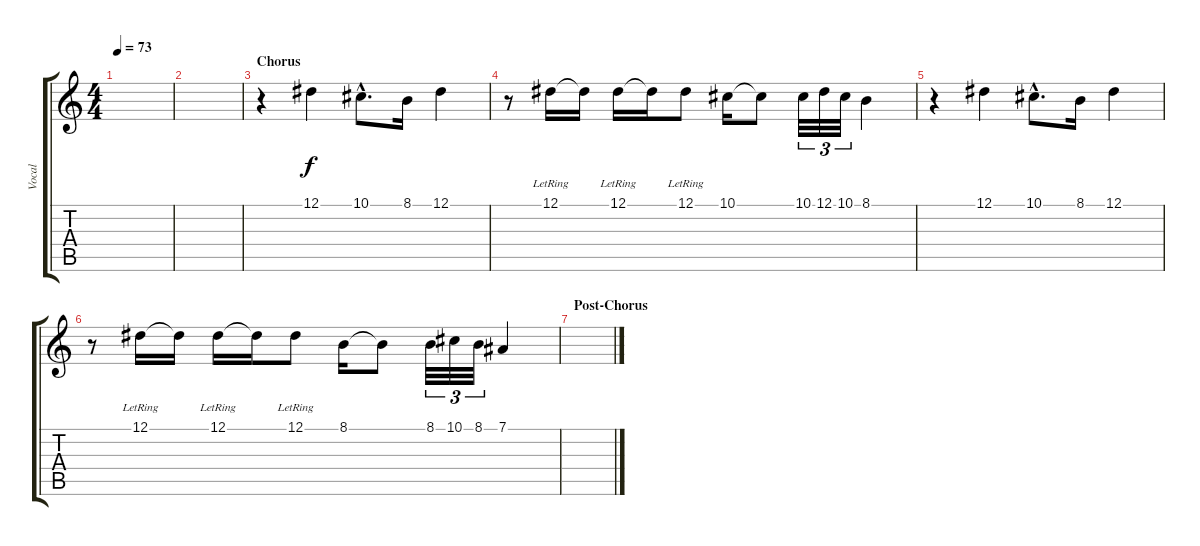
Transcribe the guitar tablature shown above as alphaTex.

\track ("Vocal" "Vocal") {instrument lead6voice}
\staff {score tabs}
\tuning (Eb4 Bb3 Gb3 Db3 Ab2 Eb2) {hide}
\ts (4 4)
\tempo 73
\clef g2
\ks c
|
|
\section ("" "Chorus")
r.4 12.1.4 10.1{hac}.8{d} 8.1.16 12.1.4 |
r.8 12.1{lr}.16 12.1{t}.16 12.1{lr}.16 12.1{t}.16 12.1{lr}.8 10.1.16 10.1{t}.8 10.1.32{tu (3 2)} 12.1.32{tu (3 2)} 10.1.32{tu (3 2)} 8.1.4 |
r.4 12.1.4 10.1{hac}.8{d} 8.1.16 12.1.4 |
r.8 12.1{lr}.16 12.1{t}.16 12.1{lr}.16 12.1{t}.16 12.1{lr}.8 8.1.16 8.1{t}.8 8.1.32{tu (3 2)} 10.1.32{tu (3 2)} 8.1.32{tu (3 2)} 7.1.4 |
\section ("" "Post-Chorus")
